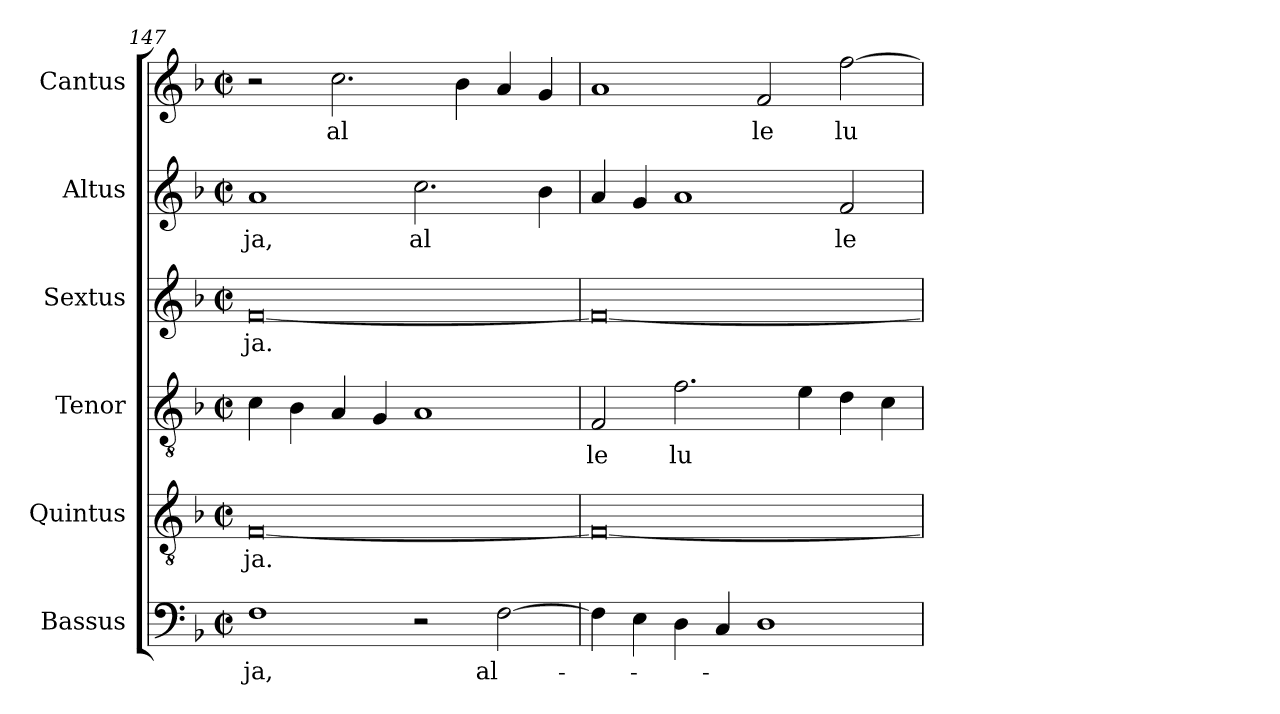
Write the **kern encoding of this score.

**kern	**text	**kern	**text	**kern	**text	**kern	**text	**kern	**text	**kern	**text
*part6	*part6	*part5	*part5	*part4	*part4	*part3	*part3	*part2	*part2	*part1	*part1
*staff6	*staff6	*staff5	*staff5	*staff4	*staff4	*staff3	*staff3	*staff2	*staff2	*staff1	*staff1
*I"Bassus	*	*I"Quintus	*	*I"Tenor	*	*I"Sextus	*	*I"Altus	*	*I"Cantus	*
*clefF4	*	*clefGv2	*	*clefGv2	*	*clefG2	*	*clefG2	*	*clefG2	*
*k[b-]	*	*k[b-]	*	*k[b-]	*	*k[b-]	*	*k[b-]	*	*k[b-]	*
*F:	*	*F:	*	*F:	*	*F:	*	*F:	*	*F:	*
*M2/2	*	*M2/2	*	*M2/2	*	*M2/2	*	*M2/2	*	*M2/2	*
*met(c|)	*	*met(c|)	*	*met(c|)	*	*met(c|)	*	*met(c|)	*	*met(c|)	*
=147	=147	=147	=147	=147	=147	=147	=147	=147	=147	=147	=147
!	!LO:LY:b:cj	!	!LO:LY:b:cj	!	!	!	!LO:LY:b:cj	!	!LO:LY:b:cj	!	!
1F	-ja,	[<0F	-ja.	4c\	.	[<0f	ja.	1a	ja,	2r	.
.	.	.	.	4B-\	.	.	.	.	.	.	.
!	!	!	!	!	!	!	!	!	!	!	!LO:LY:b:cj
.	.	.	.	4A/	.	.	.	.	.	2.cc\	al
.	.	.	.	4G/	.	.	.	.	.	.	.
!	!	!	!	!	!	!	!	!	!LO:LY:b:cj	!	!
2r	.	.	.	1A	.	.	.	2.cc\	al	.	.
.	.	.	.	.	.	.	.	.	.	4b-\	.
!	!LO:LY:b:cj	!	!	!	!	!	!	!	!	!	!
[>2F\	al-	.	.	.	.	.	.	.	.	4a/	.
.	.	.	.	.	.	.	.	4b-\	.	4g/	.
=148	=148	=148	=148	=148	=148	=148	=148	=148	=148	=148	=148
!	!	!	!	!	!LO:LY:b:cj	!	!	!	!	!	!
4F\]	.	0F_<	.	2F/	le	0f_<	.	4a/	.	1a	.
4E\	.	.	.	.	.	.	.	4g/	.	.	.
!	!	!	!	!	!LO:LY:b:cj	!	!	!	!	!	!
4D\	.	.	.	2.f\	lu	.	.	1a	.	.	.
4C/	.	.	.	.	.	.	.	.	.	.	.
!	!	!	!	!	!	!	!	!	!	!	!LO:LY:b:cj
1D	.	.	.	.	.	.	.	.	.	2f/	le
.	.	.	.	4e\	.	.	.	.	.	.	.
!	!	!	!	!	!	!	!	!	!LO:LY:b:cj	!	!LO:LY:b:cj
.	.	.	.	4d\	.	.	.	2f/	le	[>2ff\	lu
.	.	.	.	4c\	.	.	.	.	.	.	.
=	=	=	=	=	=	=	=	=	=	=	=
*-	*-	*-	*-	*-	*-	*-	*-	*-	*-	*-	*-
